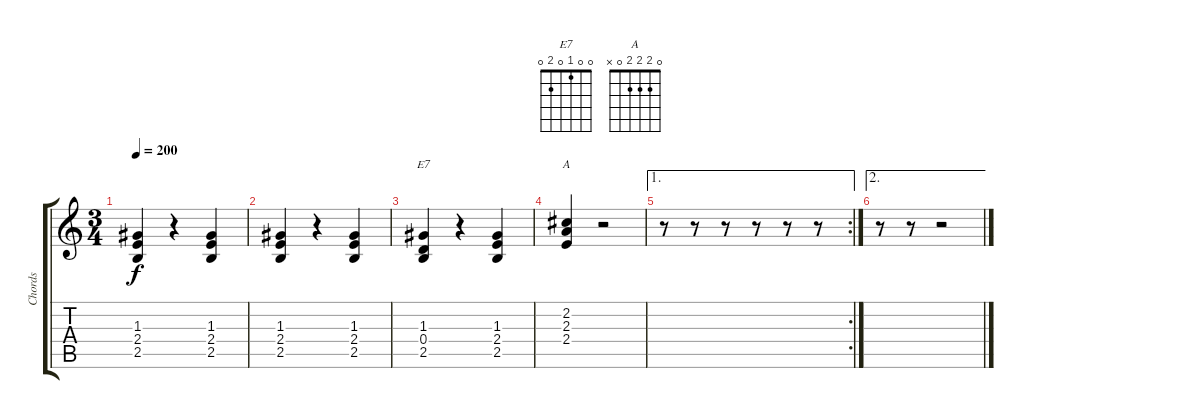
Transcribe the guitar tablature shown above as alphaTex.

\track ("Chords" "Chords") {instrument acousticguitarnylon}
\staff {score tabs}
\tuning (E4 B3 G3 D3 A2 E2) {hide}
\chord ("E7" 0 0 1 0 2 0)
\chord ("A" 0 2 2 2 0 x)
\ts (3 4)
\tempo 200
\clef g2
\ks c
(1.3 2.4 2.5).4{dy f} r.4 (1.3 2.4 2.5).4 |
(1.3 2.4 2.5).4 r.4 (1.3 2.4 2.5).4 |
(1.3 0.4 2.5).4{ch "E7"} r.4 (1.3 2.4 2.5).4 |
(2.2 2.3 2.4).4{ch "A"} r.2 |
\ae 1
\rc 2
r.8 r.8 r.8 r.8 r.8 r.8 |
\ae 2
r.8 r.8 r.2
